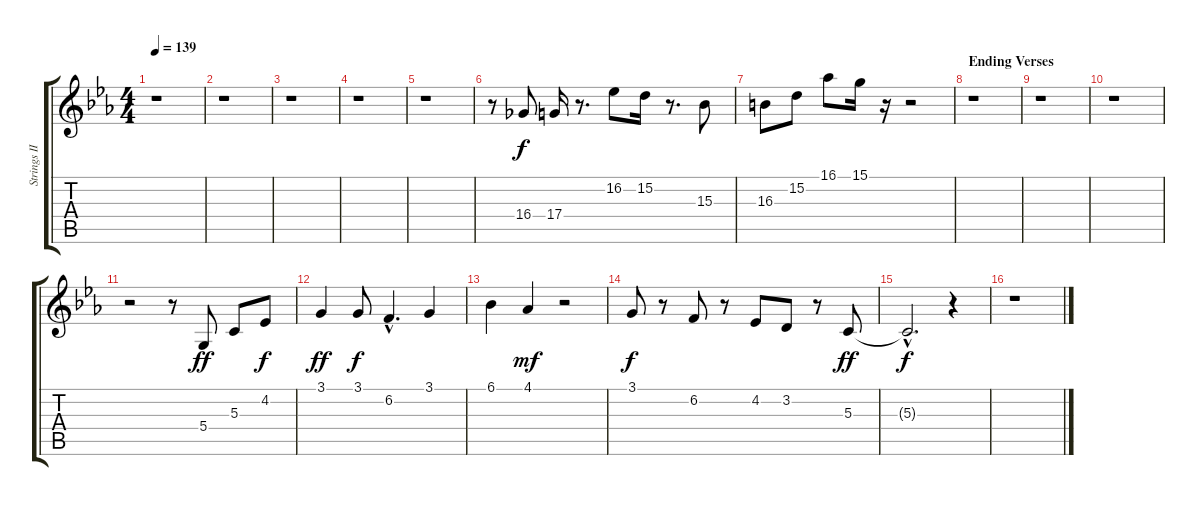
\track ("Strings II" "Strings II") {instrument stringensemble1}
\staff {score tabs}
\tuning (E4 B3 G3 D3 A2 E2) {hide}
\ts (4 4)
\tempo 139
\clef g2
\ks cminor
r.1{dy f} |
r.1 |
r.1 |
r.1 |
r.1 |
r.8 16.4.8 17.4.16 r.8{d} 16.2.8 15.2.16 r.8{d} 15.3.8 |
16.3.8 15.2.8 16.1.8 15.1.16 r.16 r.2 |
\section ("" "Ending Verses")
r.1 |
r.1 |
r.1 |
r.2 r.8 5.4.8{dy ff} 5.3.8 4.2.8{dy f} |
3.1.4{dy ff} 3.1.8{dy f} 6.2{hac}.4{d} 3.1.4 |
6.1.4 4.1.4{dy mf} r.2 |
3.1.8{dy f} r.8 6.2.8 r.8 4.2.8 3.2.8 r.8 5.3.8{dy ff} |
5.3{hac t}.2{d dy f} r.4 |
r.1
